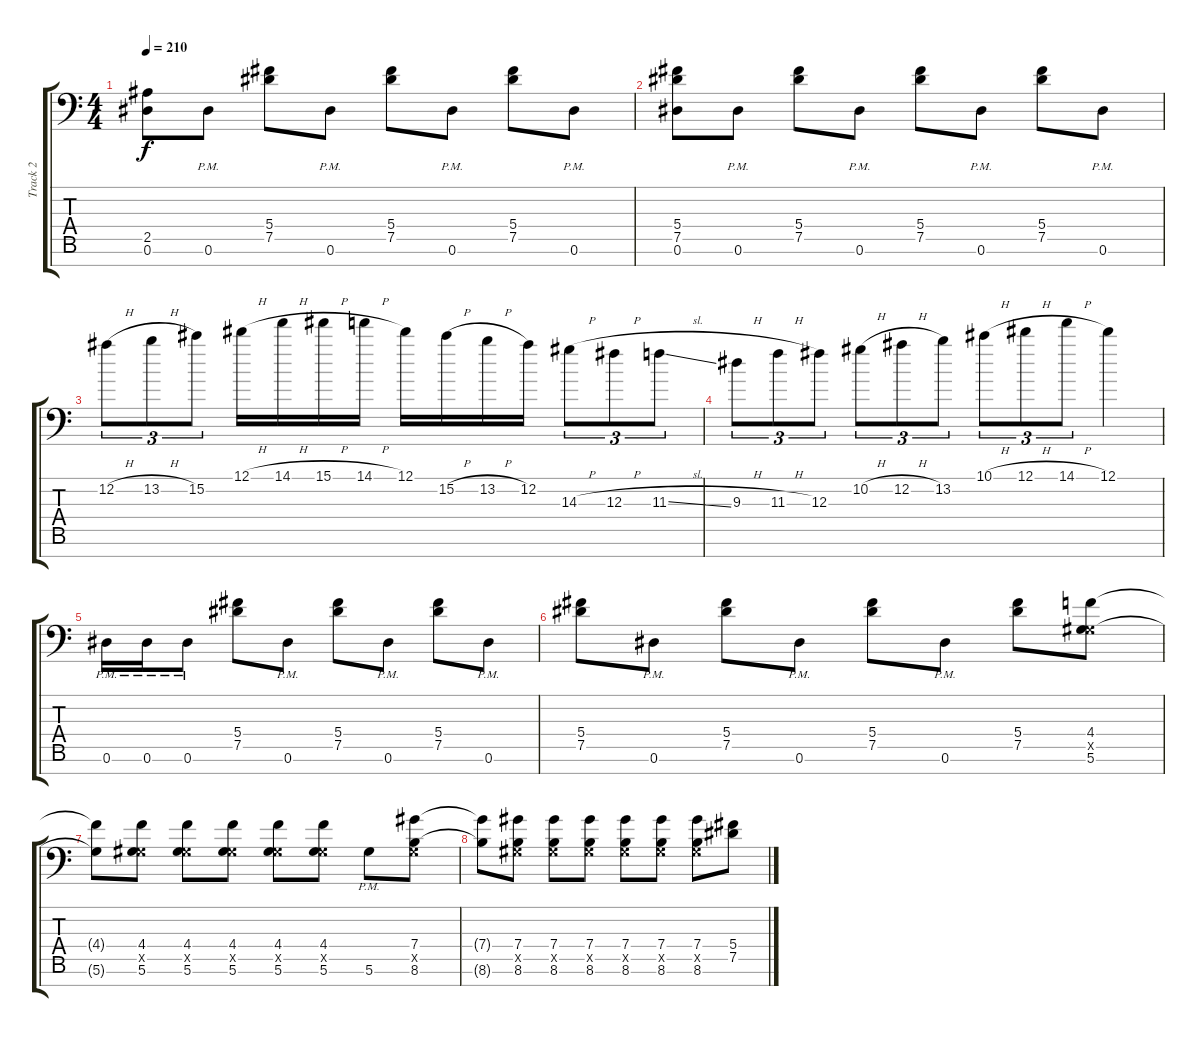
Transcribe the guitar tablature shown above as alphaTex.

\track ("Track 2" "Track 2") {instrument overdrivenguitar}
\staff {score tabs}
\tuning (Eb4 Bb3 Gb3 Db3 Ab2 Eb2 Bb1) {hide}
\ts (4 4)
\tempo 210
\clef f4
\ks c
(2.5 0.6).8{dy f} 0.6{pm}.8 (5.4 7.5).8 0.6{pm}.8 (5.4 7.5).8 0.6{pm}.8 (5.4 7.5).8 0.6{pm}.8 |
(5.4 7.5 0.6).8 0.6{pm}.8 (5.4 7.5).8 0.6{pm}.8 (5.4 7.5).8 0.6{pm}.8 (5.4 7.5).8 0.6{pm}.8 |
12.2{h}.8{tu (3 2)} 13.2{h}.8{tu (3 2)} 15.2.8{tu (3 2)} 12.1{h}.16 14.1{h}.16 15.1{h}.16 14.1{h}.16 12.1.16 15.2{h}.16 13.2{h}.16 12.2.16 14.3{h}.8{tu (3 2)} 12.3{h}.8{tu (3 2)} 11.3{sl}.8{tu (3 2)} |
9.3{h}.8{tu (3 2)} 11.3{h}.8{tu (3 2)} 12.3.8{tu (3 2)} 10.2{h}.8{tu (3 2)} 12.2{h}.8{tu (3 2)} 13.2.8{tu (3 2)} 10.1{h}.8{tu (3 2)} 12.1{h}.8{tu (3 2)} 14.1{h}.8{tu (3 2)} 12.1.4 |
0.6{pm}.16 0.6{pm}.16 0.6{pm}.8 (5.4 7.5).8 0.6{pm}.8 (5.4 7.5).8 0.6{pm}.8 (5.4 7.5).8 0.6{pm}.8 |
(5.4 7.5).8 0.6{pm}.8 (5.4 7.5).8 0.6{pm}.8 (5.4 7.5).8 0.6{pm}.8 (5.4 7.5).8 (4.4 0.5{x} 5.6).8 |
(4.4{t} 5.6{t}).8 (4.4 0.5{x} 5.6).8 (4.4 0.5{x} 5.6).8 (4.4 0.5{x} 5.6).8 (4.4 0.5{x} 5.6).8 (4.4 0.5{x} 5.6).8 5.6{pm}.8 (7.4 0.5{x} 8.6).8 |
(7.4{t} 8.6{t}).8 (7.4 0.5{x} 8.6).8 (7.4 0.5{x} 8.6).8 (7.4 0.5{x} 8.6).8 (7.4 0.5{x} 8.6).8 (7.4 0.5{x} 8.6).8 (7.4 0.5{x} 8.6).8 (5.4 7.5).8
